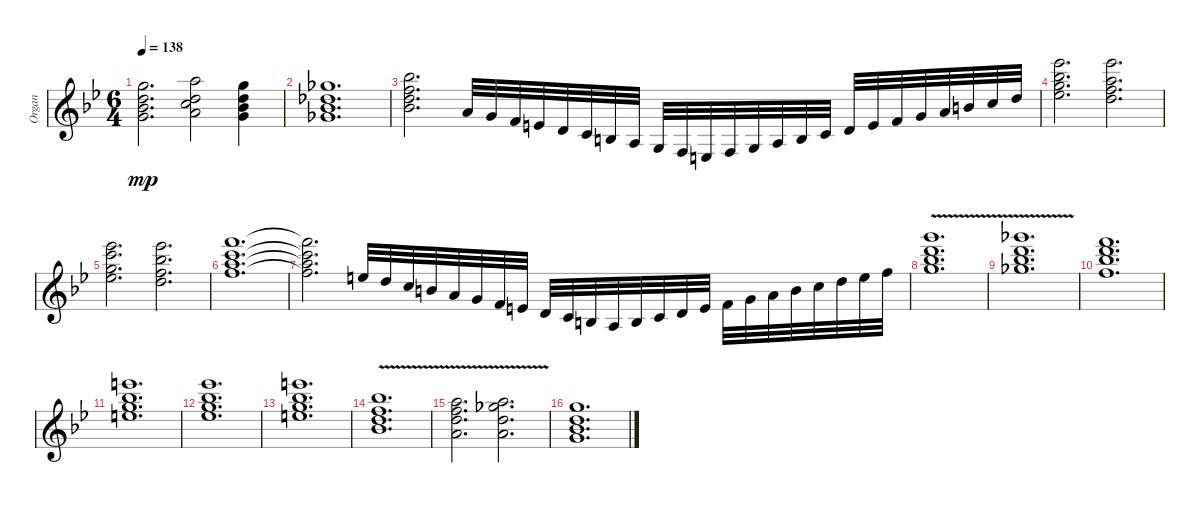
\track ("Organ" "Organ") {instrument drawbarorgan}
\staff {score}
\tuning (E4 B3 G3 D3 A2 E2) {hide}
\ts (6 4)
\tempo 138
\clef g2
\ks gminor
(15.1{t} 15.2{t} 15.3{t} 17.4{t}).2{d dy mp} (17.1 15.2 17.3 19.4).2 (15.1 15.2 15.3 17.4).4 |
(14.1 14.2 15.3 16.4).1{d} |
(18.1 18.2 19.3 20.4).2{d} 19.4.32 17.4.32 15.4.32 14.4.32 12.4.32 10.4.32 9.4.32 7.4.32 5.4.32 3.4.32 2.4.32 3.4.32 5.4.32 7.4.32 9.4.32 10.4.32 12.4.32 14.4.32 15.4.32 17.4.32 19.4.32 21.4.32 22.4.32 24.4.32 |
(23.1 23.2 24.3 25.4).2{d} (23.1 22.2 22.3 24.4).2{d} |
(23.1 25.2 24.3 25.4).2{d} (23.1 23.2 22.3 24.4).2{d} |
(25.1 25.2 26.3 27.4).1{d} |
(25.1{t} 25.2{t} 26.3{t} 27.4{t}).2{d} 21.3.32 19.3.32 17.3.32 16.3.32 14.3.32 12.3.32 10.3.32 9.3.32 7.3.32 5.3.32 4.3.32 2.3.32 4.3.32 5.3.32 7.3.32 9.3.32 10.3.32 12.3.32 14.3.32 16.3.32 17.3.32 19.3.32 21.3.32 22.3.32 |
(27.1{v} 27.2{v} 27.3{v} 29.4{v}).1{d} |
(26.1{v} 27.2{v} 27.3{v} 28.4{v}).1{d} |
(25.1 27.2 27.3 27.4).1{d} |
(24.1 23.2 24.3 26.4).1{d} |
(23.1 23.2 24.3 25.4).1{d} |
(24.1 23.2 24.3 26.4).1{d} |
(18.1{v} 18.2{v} 19.3{v} 20.4{v}).1{d} |
(17.1{v} 18.2 19.3{v} 19.4).2{d} (17.1{v} 19.2{v} 19.3 19.4{v}).2{d} |
(15.1 15.2 15.3 17.4).1{d}
